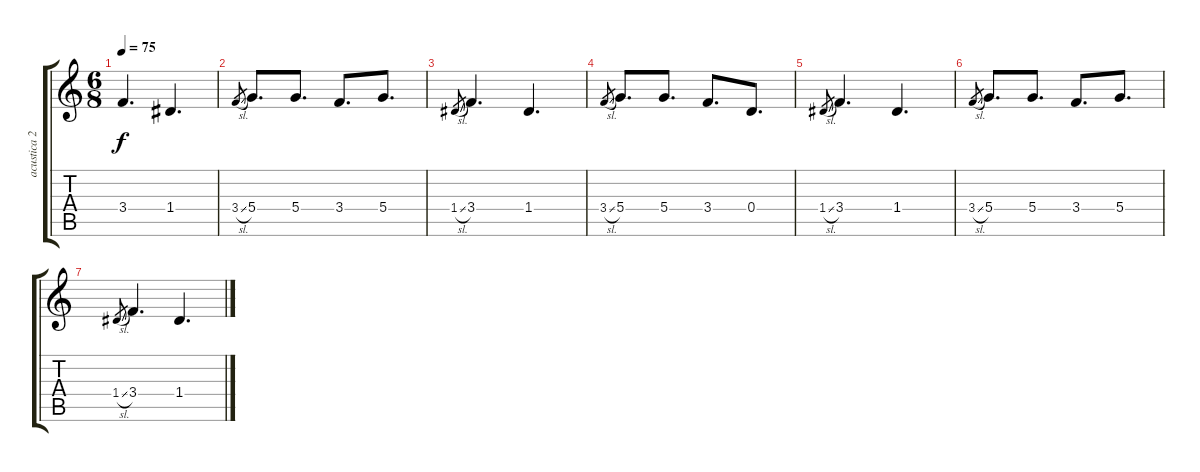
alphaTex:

\track ("acustica 2" "acustica 2") {instrument acousticguitarnylon}
\staff {score tabs}
\tuning (E4 B3 G3 D3 A2 E2) {hide}
\ts (6 8)
\tempo 75
\clef g2
\ks c
3.4.4{d dy f} 1.4.4{d} |
3.4{sl}.8{gr} 5.4.8{d} 5.4.8{d} 3.4.8{d} 5.4.8{d} |
1.4{sl}.8{gr} 3.4.4{d} 1.4.4{d} |
3.4{sl}.8{gr} 5.4.8{d} 5.4.8{d} 3.4.8{d} 0.4.8{d} |
1.4{sl}.8{gr} 3.4.4{d} 1.4.4{d} |
3.4{sl}.8{gr} 5.4.8{d} 5.4.8{d} 3.4.8{d} 5.4.8{d} |
1.4{sl}.8{gr} 3.4.4{d} 1.4.4{d}
